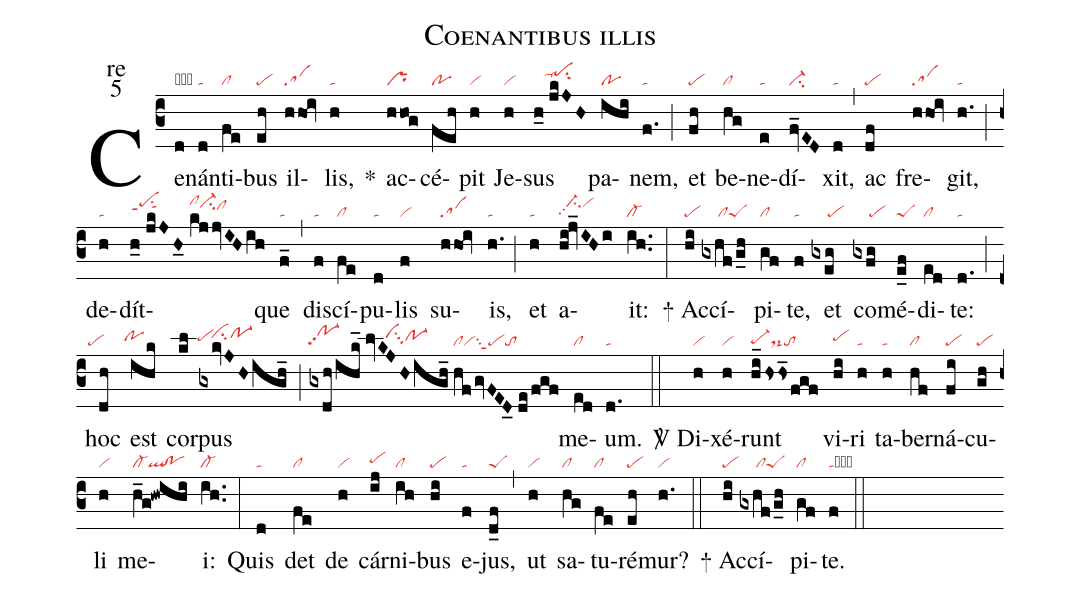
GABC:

name:Coenantibus illis;
office-part:re;
mode:5;
nabc-lines:1;
%%
(c3) Ce(d|obta)nán(d|ta)ti(fe|cl)bus(eh|pe) il(hhoi|sa)lis,(h|ta) <sp>*</sp>() ac(hhog|pr)cé(feh|po)pit(h|vi) Je(h|vi)sus(h_0//jkJH|///pehjsu2ppu1) pa(ihi|po)nem,(f.|ta) (;) et(fh|pe) be(hg|cl)ne(e|ta)dí(fv_ED|ci-)xit,(d|ta) (,) ac(df|pe) fre(hhoi|sa)git,(h.|ta) (;) de(h|ta)dít(h_0//jkJH_0//|pehjsu1sut1ppt1|kjjvIHih|clhkci-hjclhi)que(f_|ta) (,) dis(f|ta)cí(fe|cl)pu(d|ta)lis(f|vi) su(hhoi|sa)is,(h.|ta) (;) et(h|ta) a(hi!jv_IHi|//ci-hjpp2vihj)it:(ih..|cl-) (:)

<sp>+</sp> Ac(hi|pe)cí(gxhf/g_h|/////clpeS)pi(gf|cl)te,(f|ta) et(gxeg|/////pe) co(gxfg|/////pe)mé(e_f|peS)di(ed|cl)te:(d.|ta) (;) hoc(dh|```pe) est(ihk|``pohh) cor(kl|//////pehh)pus(gxkvJHigh_|////cihipo-1hi) (;) (gxdh/ihk_//|po-1hjpp2|lvKJHigh_//|//////vihisu3po-1hh|hfgvFED_0//de/fgf|clvisu2sut1peto) me(ed|cl)um.(d.|ta) (::)

<sp>V/</sp> Di(h|vi)xé(h|vi)runt(hi_hshs_/fgf|pe-hgds-to) vi(hi|pehh)ri(h|ta) ta(h|ta)ber(hf|cl)ná(fi|pe)cu(gh|pe)li(h|vi) me(h_g!hwihi|cl-ql!po)i:(ih..|cl-) (:) Quis(d|ta) det(fe|cl) de(h|vi) cár(ij|pehh)ni(ih|cl)bus(hi|pe) e(f|ta)jus,(d_f|peS) (,) ut(h|vi) sa(hg|cl)tu(fe|cl)ré(eh|pe)mur?(h.|vi) (::)

<sp>+</sp> Ac(hi|pe)cí(gxhf/g_h|/////clpeS)pi(gf|cl)te.(f|tacb) (::)
